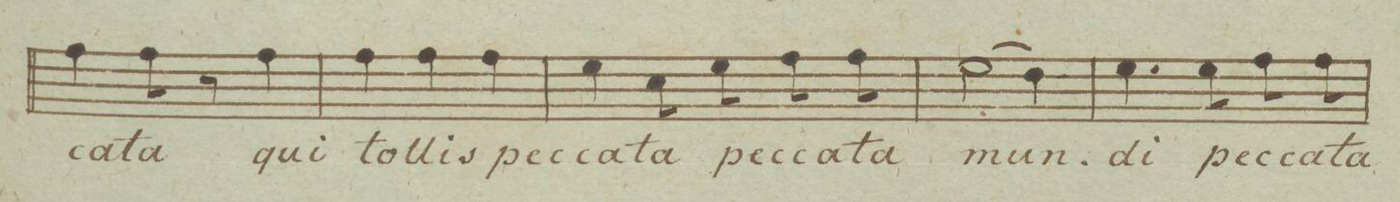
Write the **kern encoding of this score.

**kern	**text
*I"Tenore.	*
*clefC4	*
*k[b-e-a-d-g-]	*
*M3/4	*
4e-\	-ca-
8e-\	-ta
8r	.
4e-\	qui
=39	=39
4e-\	tol-
4e-\	-lis
4e-\	pec-
=40	=40
4d-\	-ca-
8B-\	-ta
8d-\	pec-
8e-\	-ca-
8e-\	-ta
=41	=41
(2d-\	mun-
4c\)	.
=42	=42
4.d-\	-di
8d-\	pec-
8e-\	-ca-
8e-\	-ta
=43	=43
*-	*-
